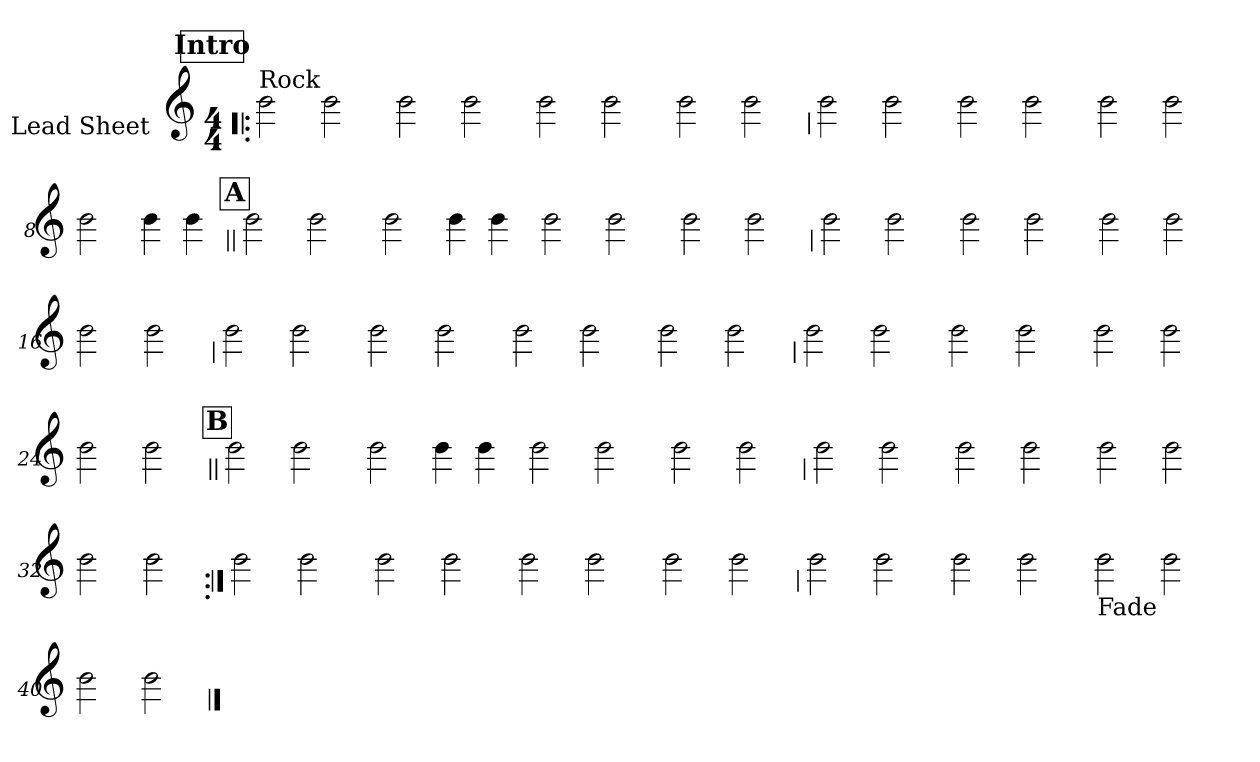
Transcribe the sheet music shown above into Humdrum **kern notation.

**kern
*part1
*staff1
*I"Lead Sheet
*stria0
*clefG2
*k[]
*C:
*M4/4
*MM75
!!LO:REH:place=s1:a:t=Intro
=1!|:
!LO:TX:a:t=Rock
2b
2b
=2-
2b
2b
=3-
2b
2b
=4-
2b
2b
!!LO:LB:g=z
=5
2b
2b
=6-
2b
2b
=7-
2b
2b
=8-
2b
4b
4b
!!LO:LB:g=z
!!LO:REH:place=s1:a:t=A
=9||
2b
2b
=10-
2b
4b
4b
=11-
2b
2b
=12-
2b
2b
!!LO:LB:g=z
=13
2b
2b
=14-
2b
2b
=15-
2b
2b
=16-
2b
2b
!!LO:LB:g=z
=17
2b
2b
=18-
2b
2b
=19-
2b
2b
=20-
2b
2b
!!LO:LB:g=z
=21
2b
2b
=22-
2b
2b
=23-
2b
2b
=24-
2b
2b
!!LO:LB:g=z
!!LO:REH:place=s1:a:t=B
=25||
2b
2b
=26-
2b
4b
4b
=27-
2b
2b
=28-
2b
2b
!!LO:LB:g=z
=29
2b
2b
=30-
2b
2b
=31-
2b
2b
=32-
2b
2b
!!LO:LB:g=z
=33:|!
2b
2b
=34-
2b
2b
=35-
2b
2b
=36-
2b
2b
!!LO:LB:g=z
=37
2b
2b
=38-
2b
2b
=39-
!LO:TX:b:t=Fade
2b
2b
=40-
2b
2b
==
*-
